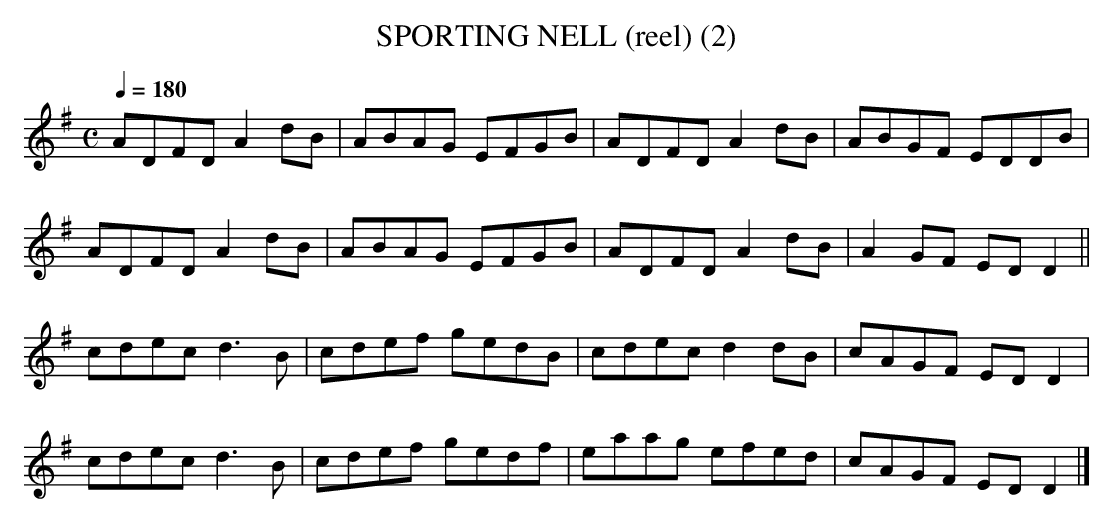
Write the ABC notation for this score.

X:1
T:SPORTING NELL (reel) (2)
L:1/8
Q:1/4=180
M:C
K:Dmix
ADFD A2dB|ABAG EFGB|ADFD A2dB|ABGF EDDB|
ADFD A2dB|ABAG EFGB|ADFD A2dB|A2GF EDD2||
cdec d3B|cdef gedB|cdec d2dB|cAGF EDD2|
cdec d3B|cdef gedf|eaag efed|cAGF EDD2|]
